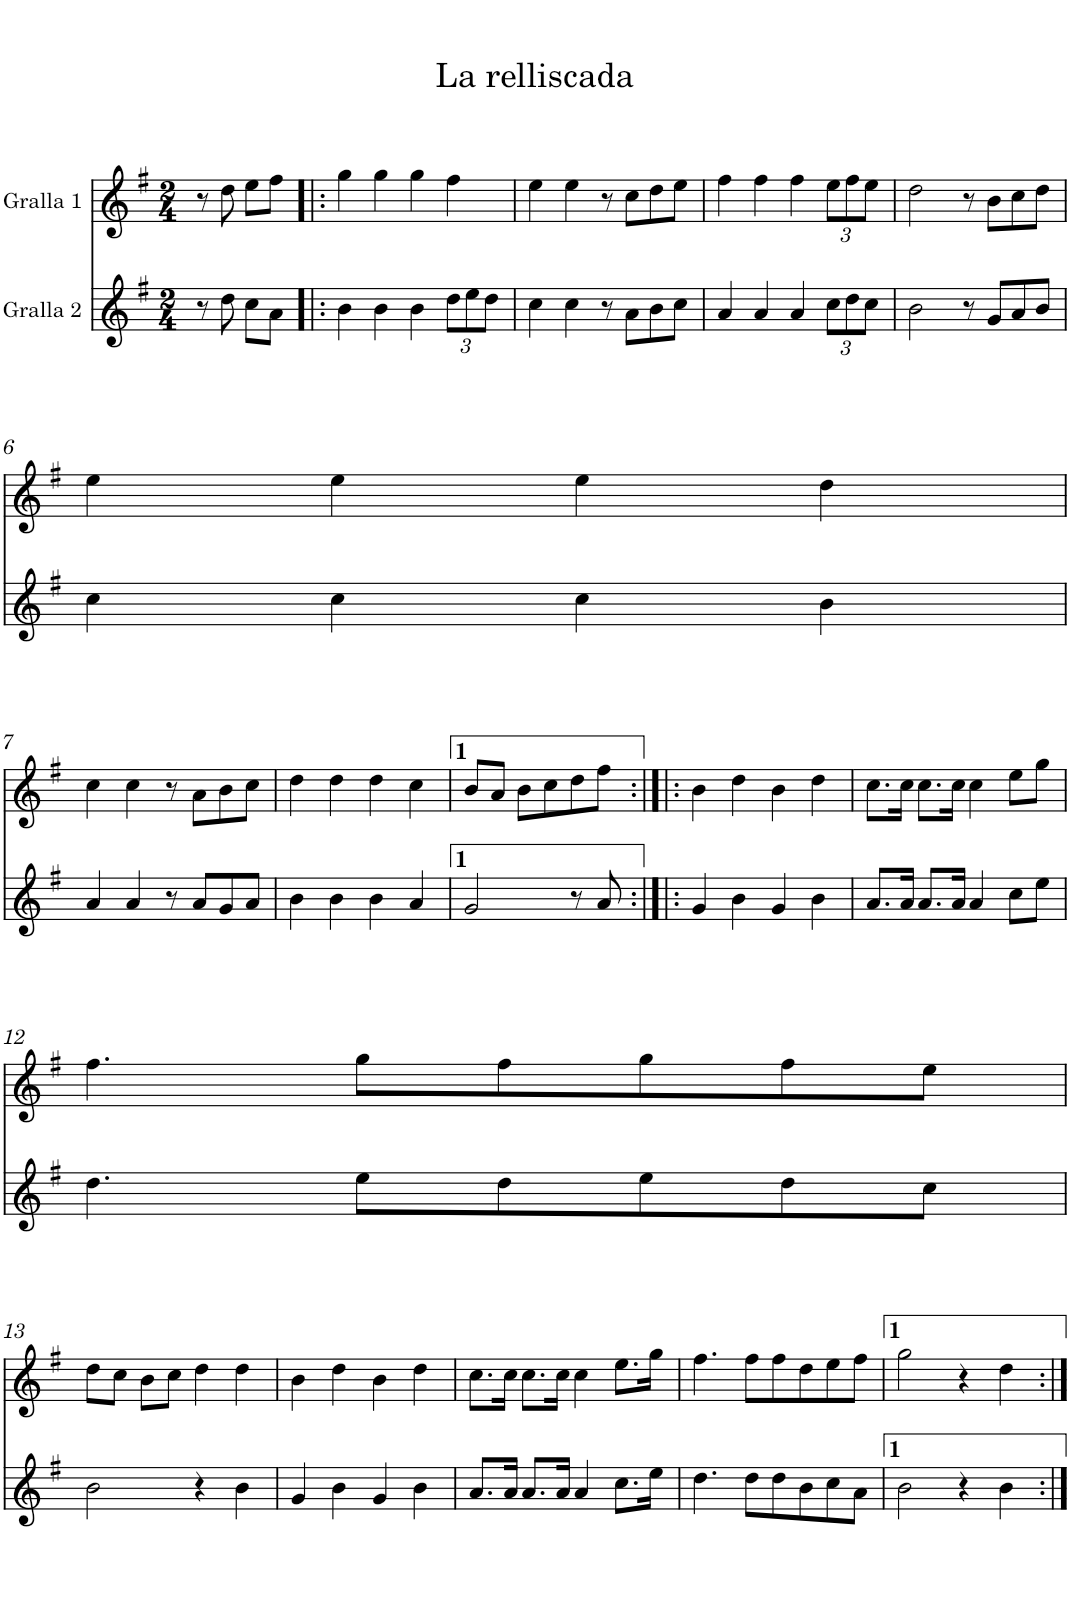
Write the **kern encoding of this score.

**kern	**kern
*part2	*part1
*staff2	*staff1
*I"Gralla 2	*I"Gralla 1
*clefG2	*clefG2
*k[f#]	*k[f#]
*M2/4	*M2/4
=1	=1
8r	8r
8dd\	8dd\
8cc\L	8ee\L
8a\J	8ff#\J
=2!|:	=2!|:
4b\	4gg\
4b\	4gg\
4b\	4gg\
*Xbrackettup	*
12dd\L	4ff#\
12ee\	.
12dd\J	.
=3	=3
4cc\	4ee\
4cc\	4ee\
8r	8r
8a\L	8cc\L
8b\	8dd\
8cc\J	8ee\J
=4	=4
4a/	4ff#\
4a/	4ff#\
4a/	4ff#\
*	*Xbrackettup
12cc\L	12ee\L
12dd\	12ff#\
12cc\J	12ee\J
=5	=5
2b\	2dd\
8r	8r
8g/L	8b\L
8a/	8cc\
8b/J	8dd\J
!!LO:LB:g=z
=6	=6
4cc\	4ee\
4cc\	4ee\
4cc\	4ee\
4b\	4dd\
!!LO:LB:g=z
=7	=7
4a/	4cc\
4a/	4cc\
8r	8r
8a/L	8a\L
8g/	8b\
8a/J	8cc\J
=8	=8
4b\	4dd\
4b\	4dd\
4b\	4dd\
4a/	4cc\
=9	=9
2g/	8b/L
.	8a/J
.	8b\L
.	8cc\
8r	8dd\
8a/	8ff#\J
=10:|!|:	=10:|!|:
4g/	4b\
4b\	4dd\
4g/	4b\
4b\	4dd\
=11	=11
8.a/L	8.cc\L
16a/Jk	16cc\Jk
8.a/L	8.cc\L
16a/Jk	16cc\Jk
4a/	4cc\
8cc\L	8ee\L
8ee\J	8gg\J
!!LO:LB:g=z
=12	=12
4.dd\	4.ff#\
8ee\L	8gg\L
8dd\	8ff#\
8ee\	8gg\
8dd\	8ff#\
8cc\J	8ee\J
!!LO:LB:g=z
=13	=13
2b\	8dd\L
.	8cc\J
.	8b\L
.	8cc\J
4r	4dd\
4b\	4dd\
=14	=14
4g/	4b\
4b\	4dd\
4g/	4b\
4b\	4dd\
=15	=15
8.a/L	8.cc\L
16a/Jk	16cc\Jk
8.a/L	8.cc\L
16a/Jk	16cc\Jk
4a/	4cc\
8.cc\L	8.ee\L
16ee\Jk	16gg\Jk
=16	=16
4.dd\	4.ff#\
8dd\L	8ff#\L
8dd\	8ff#\
8b\	8dd\
8cc\	8ee\
8a\J	8ff#\J
=17	=17
2b\	2gg\
4r	4r
4b\	4dd\
=:|!	=:|!
*-	*-
